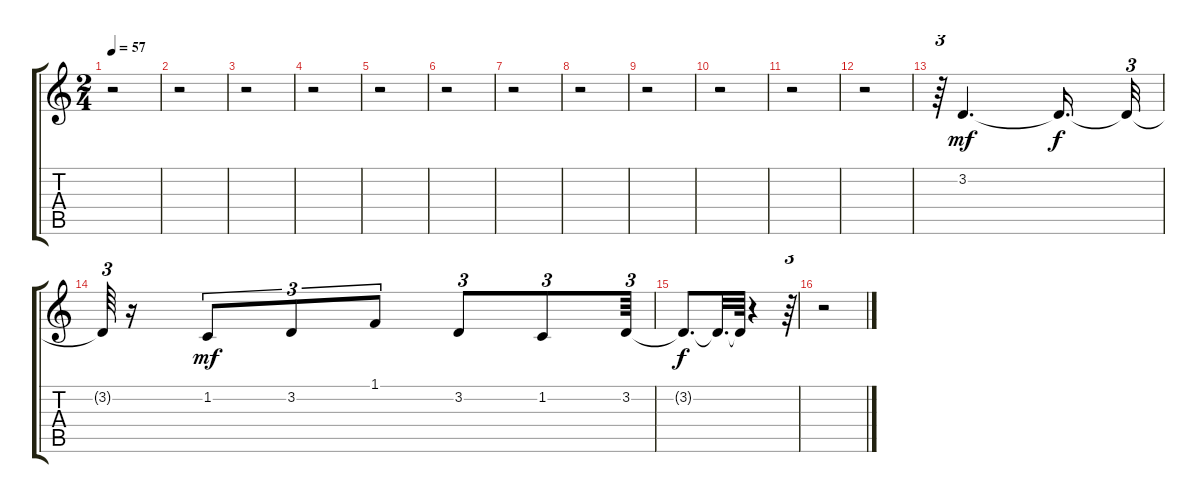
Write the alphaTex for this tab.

\track "" {instrument frenchhorn}
\staff {score tabs}
\tuning (E4 B3 G3 D3 A2 E2) {hide}
\ts (2 4)
\tempo 57
\clef g2
\ks c
r.2{dy f} |
r.2 |
r.2 |
r.2 |
r.2 |
r.2 |
r.2 |
r.2 |
r.2 |
r.2 |
r.2 |
r.2 |
r.64{tu (3 2)} 3.2.4{d dy mf} 3.2{t}.16{d dy f} 3.2{t}.32{tu (3 2)} |
3.2{t}.64{tu (3 2)} r.16 1.2.8{tu (3 2) dy mf} 3.2.8{tu (3 2)} 1.1.8{tu (3 2)} 3.2.8{tu (3 2)} 1.2.8{tu (3 2)} 3.2.64{tu (3 2)} |
3.2{t}.8{d dy f} 3.2{t}.32{d} 3.2{t}.64 r.4 r.64{tu (3 2)} |
r.2
